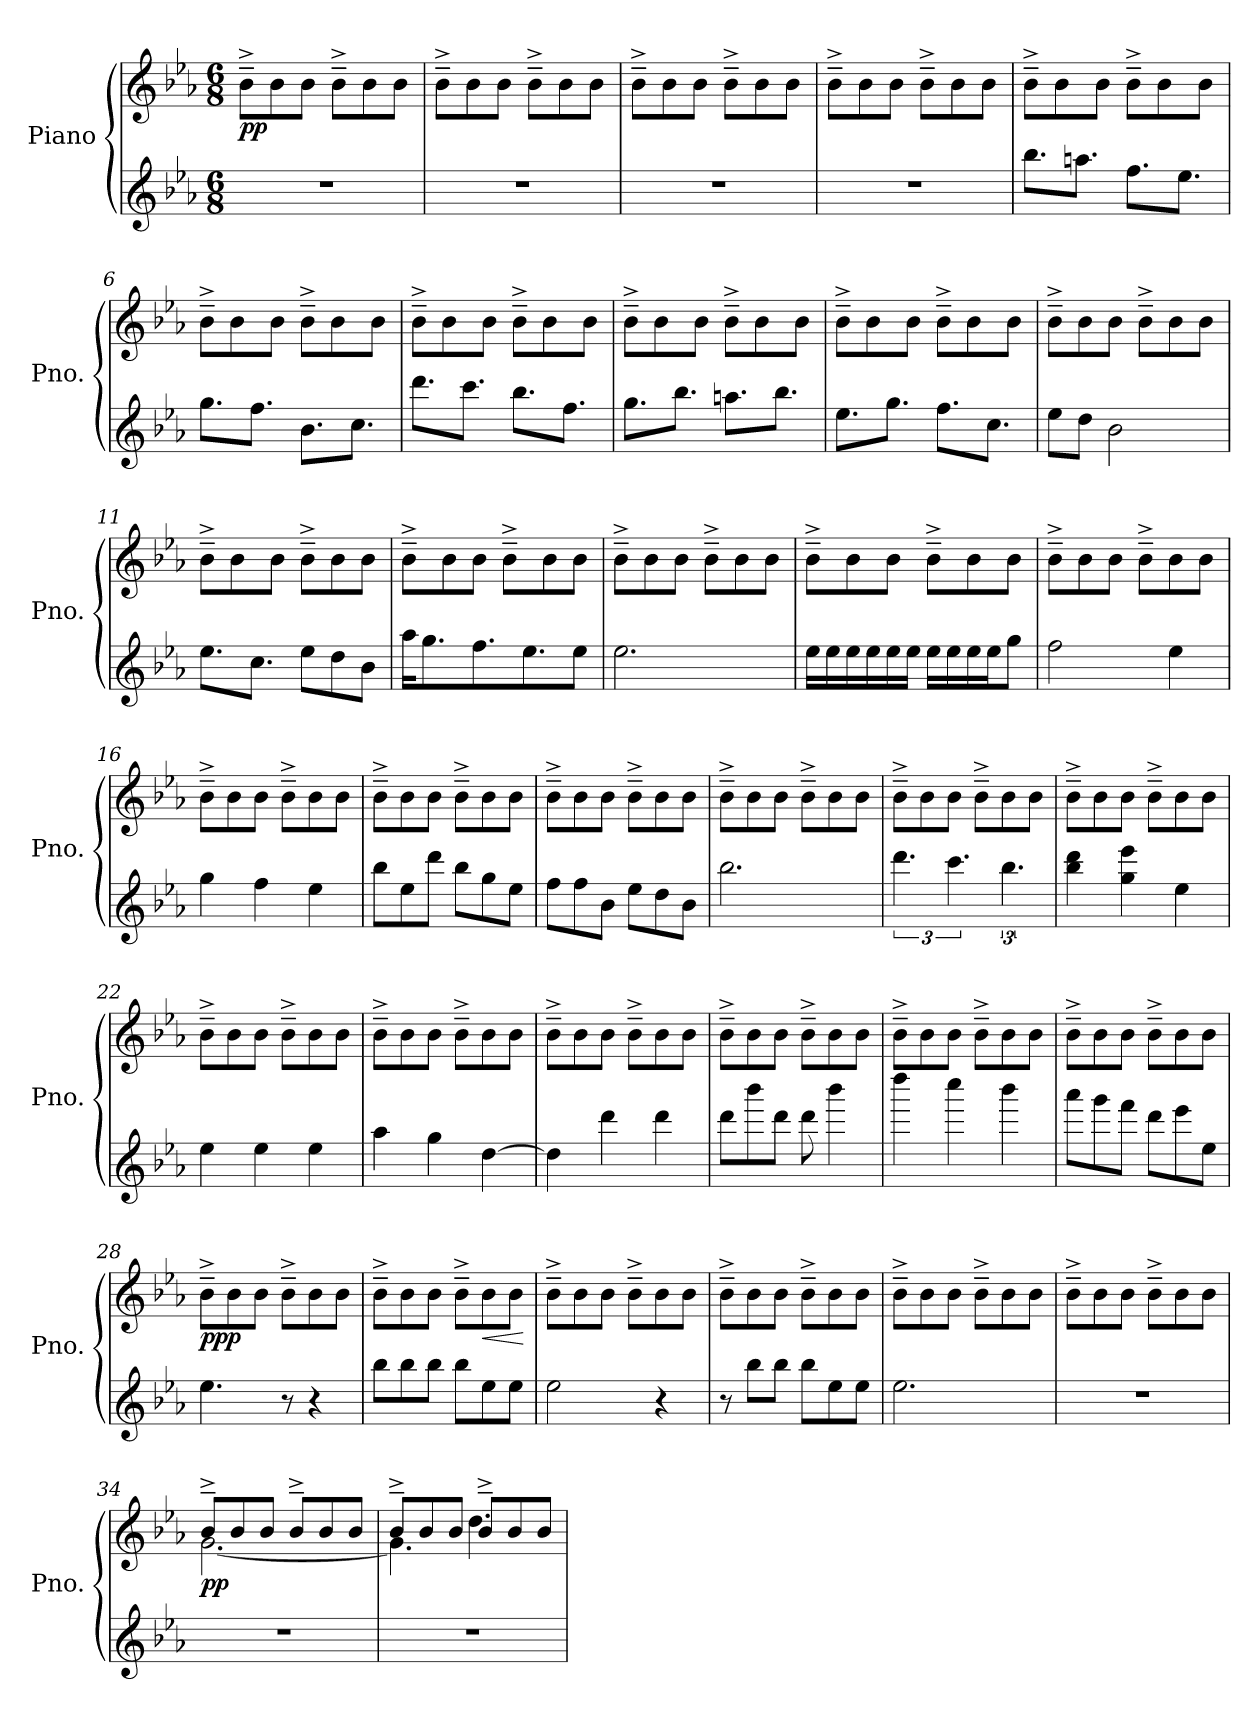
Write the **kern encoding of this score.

**kern	**kern	**dynam
*part1	*part1	*part1
*staff2	*staff1	*staff1/2
*I"Piano	*	*
*I'Pno.	*	*
*clefG2	*clefG2	*
*k[b-e-a-]	*k[b-e-a-]	*
*M6/8	*M6/8	*
*MM110	*MM110	*
=1	=1	=1
!	!	!LO:DY:b
2.r	8b-~^\L	pp
.	8b-\	.
.	8b-\J	.
.	8b-~^\L	.
.	8b-\	.
.	8b-\J	.
=2	=2	=2
2.r	8b-~^\L	.
.	8b-\	.
.	8b-\J	.
.	8b-~^\L	.
.	8b-\	.
.	8b-\J	.
=3	=3	=3
2.r	8b-~^\L	.
.	8b-\	.
.	8b-\J	.
.	8b-~^\L	.
.	8b-\	.
.	8b-\J	.
=4	=4	=4
2.r	8b-~^\L	.
.	8b-\	.
.	8b-\J	.
.	8b-~^\L	.
.	8b-\	.
.	8b-\J	.
=5	=5	=5
8.bb-\L	8b-~^\L	.
.	8b-\	.
8.aan\J	.	.
.	8b-\J	.
8.ff\L	8b-~^\L	.
.	8b-\	.
8.ee-\J	.	.
.	8b-\J	.
=6	=6	=6
8.gg\L	8b-~^\L	.
.	8b-\	.
8.ff\J	.	.
.	8b-\J	.
8.b-\L	8b-~^\L	.
.	8b-\	.
8.cc\J	.	.
.	8b-\J	.
!!LO:LB:g=z
=7	=7	=7
8.ddd\L	8b-~^\L	.
.	8b-\	.
8.ccc\J	.	.
.	8b-\J	.
8.bb-\L	8b-~^\L	.
.	8b-\	.
8.ff\J	.	.
.	8b-\J	.
=8	=8	=8
8.gg\L	8b-~^\L	.
.	8b-\	.
8.bb-\J	.	.
.	8b-\J	.
8.aan\L	8b-~^\L	.
.	8b-\	.
8.bb-\J	.	.
.	8b-\J	.
=9	=9	=9
8.ee-\L	8b-~^\L	.
.	8b-\	.
8.gg\J	.	.
.	8b-\J	.
8.ff\L	8b-~^\L	.
.	8b-\	.
8.cc\J	.	.
.	8b-\J	.
=10	=10	=10
8ee-\L	8b-~^\L	.
8dd\J	8b-\	.
2b-\	8b-\J	.
.	8b-~^\L	.
.	8b-\	.
.	8b-\J	.
=11	=11	=11
8.ee-\L	8b-~^\L	.
.	8b-\	.
8.cc\J	.	.
.	8b-\J	.
8ee-\L	8b-~^\L	.
8dd\	8b-\	.
8b-\J	8b-\J	.
=12	=12	=12
16aa-\KL	8b-~^\L	.
8.gg\	.	.
.	8b-\	.
8.ff\	8b-\J	.
.	8b-~^\L	.
8.ee-\	.	.
.	8b-\	.
8ee-\J	8b-\J	.
!!LO:LB:g=z
=13	=13	=13
2.ee-\	8b-~^\L	.
.	8b-\	.
.	8b-\J	.
.	8b-~^\L	.
.	8b-\	.
.	8b-\J	.
=14	=14	=14
16ee-\LL	8b-~^\L	.
16ee-\	.	.
16ee-\	8b-\	.
16ee-\	.	.
16ee-\	8b-\J	.
16ee-\JJ	.	.
16ee-\LL	8b-~^\L	.
16ee-\	.	.
16ee-\	8b-\	.
16ee-\J	.	.
8gg\J	8b-\J	.
=15	=15	=15
2ff\	8b-~^\L	.
.	8b-\	.
.	8b-\J	.
.	8b-~^\L	.
4ee-\	8b-\	.
.	8b-\J	.
=16	=16	=16
4gg\	8b-~^\L	.
.	8b-\	.
4ff\	8b-\J	.
.	8b-~^\L	.
4ee-\	8b-\	.
.	8b-\J	.
=17	=17	=17
8bb-\L	8b-~^\L	.
8ee-\	8b-\	.
8ddd\J	8b-\J	.
8bb-\L	8b-~^\L	.
8gg\	8b-\	.
8ee-\J	8b-\J	.
=18	=18	=18
8ff\L	8b-~^\L	.
8ff\	8b-\	.
8b-\J	8b-\J	.
8ee-\L	8b-~^\L	.
8dd\	8b-\	.
8b-\J	8b-\J	.
!!LO:LB:g=z
=19	=19	=19
2.bb-\	8b-~^\L	.
.	8b-\	.
.	8b-\J	.
.	8b-~^\L	.
.	8b-\	.
.	8b-\J	.
=20	=20	=20
6.ddd\	8b-~^\L	.
.	8b-\	.
6.ccc\	8b-\J	.
.	8b-~^\L	.
6.bb-\	8b-\	.
.	8b-\J	.
=21	=21	=21
4bb-\ 4ddd\	8b-~^\L	.
.	8b-\	.
4gg\ 4eee-\	8b-\J	.
.	8b-~^\L	.
4ee-\	8b-\	.
.	8b-\J	.
=22	=22	=22
4ee-\	8b-~^\L	.
.	8b-\	.
4ee-\	8b-\J	.
.	8b-~^\L	.
4ee-\	8b-\	.
.	8b-\J	.
=23	=23	=23
4aa-\	8b-~^\L	.
.	8b-\	.
4gg\	8b-\J	.
.	8b-~^\L	.
[4dd\	8b-\	.
.	8b-\J	.
=24	=24	=24
4dd\]	8b-~^\L	.
.	8b-\	.
4ddd\	8b-\J	.
.	8b-~^\L	.
4ddd\	8b-\	.
.	8b-\J	.
=25	=25	=25
8ddd\L	8b-~^\L	.
8bbb-\	8b-\	.
8ddd\J	8b-\J	.
8ddd\	8b-~^\L	.
4bbb-\	8b-\	.
.	8b-\J	.
!!LO:LB:g=z
=26	=26	=26
4dddd\	8b-~^\L	.
.	8b-\	.
4cccc\	8b-\J	.
.	8b-~^\L	.
4bbb-\	8b-\	.
.	8b-\J	.
=27	=27	=27
8aaa-\L	8b-~^\L	.
8ggg\	8b-\	.
8fff\J	8b-\J	.
8ddd\L	8b-~^\L	.
8eee-\	8b-\	.
8ee-\J	8b-\J	.
=28	=28	=28
!	!	!LO:DY:b
4.ee-\	8b-~^\L	ppp
.	8b-\	.
.	8b-\J	.
8r	8b-~^\L	.
4r	8b-\	.
.	8b-\J	.
=29	=29	=29
8bb-\L	8b-~^\L	.
8bb-\	8b-\	.
8bb-\J	8b-\J	.
8bb-\L	8b-~^\L	.
!	!	!LO:HP:b
8ee-\	8b-\	<
8ee-\J	8b-\J	.
.	.	[
=30	=30	=30
2ee-\	8b-~^\L	.
.	8b-\	.
.	8b-\J	.
.	8b-~^\L	.
4r	8b-\	.
.	8b-\J	.
=31	=31	=31
8r	8b-~^\L	.
8bb-\L	8b-\	.
8bb-\J	8b-\J	.
8bb-\L	8b-~^\L	.
8ee-\	8b-\	.
8ee-\J	8b-\J	.
=32	=32	=32
2.ee-\	8b-~^\L	.
.	8b-\	.
.	8b-\J	.
.	8b-~^\L	.
.	8b-\	.
.	8b-\J	.
!!LO:PB:g=z
=33	=33	=33
2.r	8b-~^\L	.
.	8b-\	.
.	8b-\J	.
.	8b-~^\L	.
.	8b-\	.
.	8b-\J	.
=34	=34	=34
*	*^	*
!	!	!	!LO:DY:b
2.r	8b-~^/L	[2.g\	pp
.	8b-/	.	.
.	8b-/J	.	.
.	8b-~^/L	.	.
.	8b-/	.	.
.	8b-/J	.	.
=35	=35	=35	=35
2.r	8b-~^/L	4.g\]	.
.	8b-/	.	.
.	8b-/J	.	.
.	8b-~^/L	4.dd\	.
.	8b-/	.	.
.	8b-/J	.	.
*	*v	*v	*
=	=	=
*-	*-	*-
